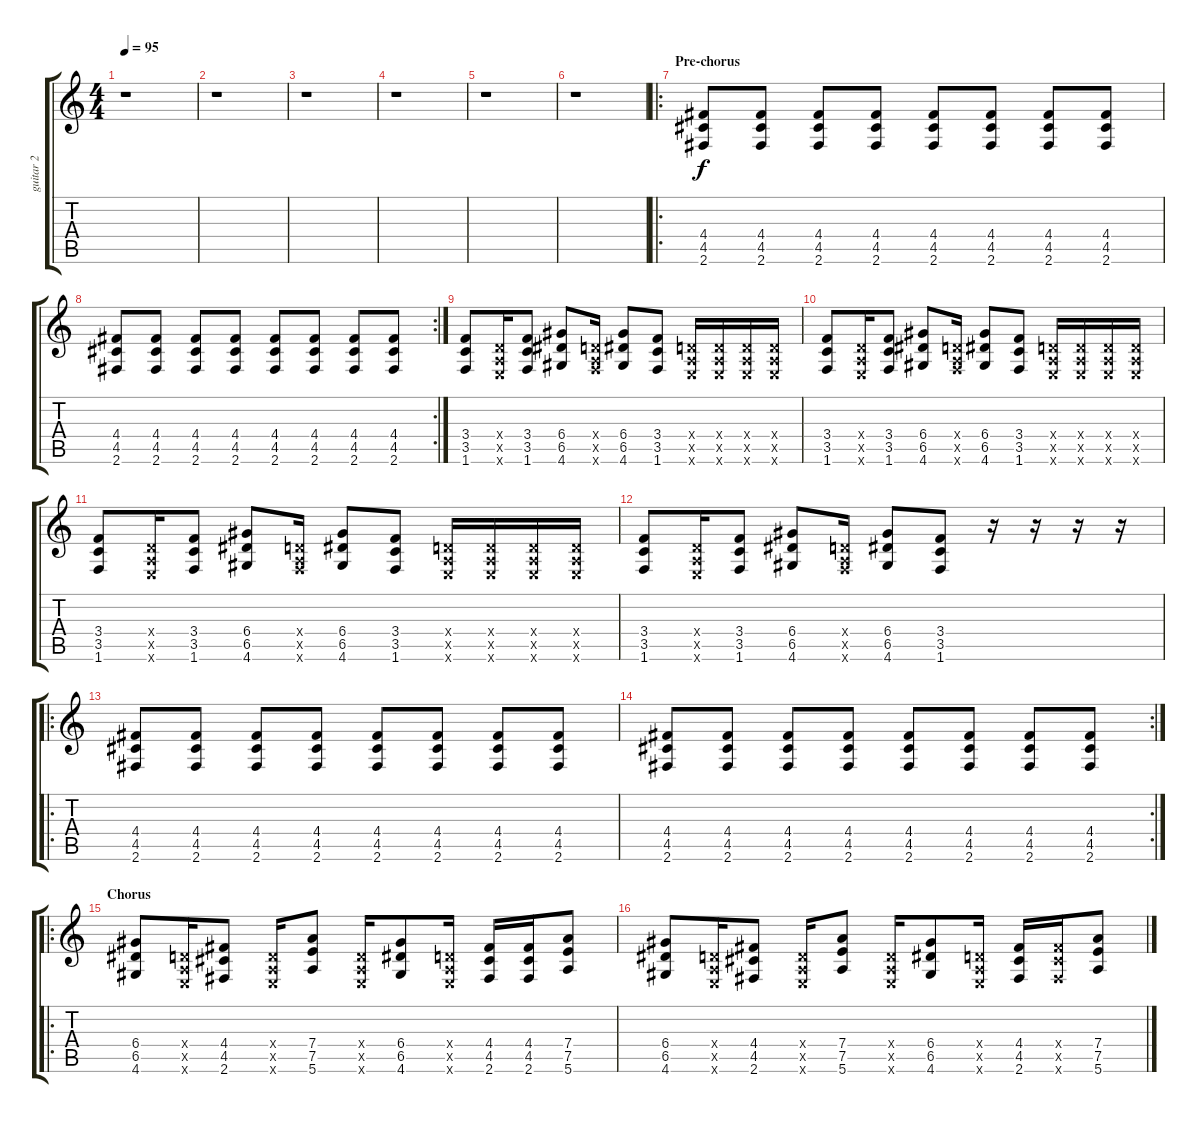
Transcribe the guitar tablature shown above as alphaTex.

\track ("guitar 2" "guitar 2") {instrument distortionguitar}
\staff {score tabs}
\tuning (E4 B3 G3 D3 A2 E2) {hide}
\ts (4 4)
\tempo 95
\clef g2
\ks c
r.1{dy f} |
r.1 |
r.1 |
r.1 |
r.1 |
r.1 |
\ro
\section ("" "Pre-chorus")
(4.4 4.5 2.6).8{volume 13} (4.4 4.5 2.6).8 (4.4 4.5 2.6).8 (4.4 4.5 2.6).8 (4.4 4.5 2.6).8 (4.4 4.5 2.6).8 (4.4 4.5 2.6).8 (4.4 4.5 2.6).8 |
\rc 2
(4.4 4.5 2.6).8 (4.4 4.5 2.6).8 (4.4 4.5 2.6).8 (4.4 4.5 2.6).8 (4.4 4.5 2.6).8 (4.4 4.5 2.6).8 (4.4 4.5 2.6).8 (4.4 4.5 2.6).8 |
(3.4 3.5 1.6).8 (0.4{x} 0.5{x} 0.6{x}).16 (3.4 3.5 1.6).8 (6.4 6.5 4.6).8 (0.4{x} 0.5{x} 1.6{x}).16 (6.4 6.5 4.6).8 (3.4 3.5 1.6).8 (0.4{x} 0.5{x} 0.6{x}).16 (0.4{x} 0.5{x} 0.6{x}).16 (0.4{x} 0.5{x} 0.6{x}).16 (0.4{x} 0.5{x} 0.6{x}).16 |
(3.4 3.5 1.6).8 (0.4{x} 0.5{x} 0.6{x}).16 (3.4 3.5 1.6).8 (6.4 6.5 4.6).8 (0.4{x} 0.5{x} 1.6{x}).16 (6.4 6.5 4.6).8 (3.4 3.5 1.6).8 (0.4{x} 0.5{x} 0.6{x}).16 (0.4{x} 0.5{x} 0.6{x}).16 (0.4{x} 0.5{x} 0.6{x}).16 (0.4{x} 0.5{x} 0.6{x}).16 |
(3.4 3.5 1.6).8 (0.4{x} 0.5{x} 0.6{x}).16 (3.4 3.5 1.6).8 (6.4 6.5 4.6).8 (0.4{x} 0.5{x} 1.6{x}).16 (6.4 6.5 4.6).8 (3.4 3.5 1.6).8 (0.4{x} 0.5{x} 0.6{x}).16 (0.4{x} 0.5{x} 0.6{x}).16 (0.4{x} 0.5{x} 0.6{x}).16 (0.4{x} 0.5{x} 0.6{x}).16 |
(3.4 3.5 1.6).8 (0.4{x} 0.5{x} 0.6{x}).16 (3.4 3.5 1.6).8 (6.4 6.5 4.6).8 (0.4{x} 0.5{x} 1.6{x}).16 (6.4 6.5 4.6).8 (3.4 3.5 1.6).8 r.16 r.16 r.16 r.16 |
\ro
(4.4 4.5 2.6).8 (4.4 4.5 2.6).8 (4.4 4.5 2.6).8 (4.4 4.5 2.6).8 (4.4 4.5 2.6).8 (4.4 4.5 2.6).8 (4.4 4.5 2.6).8 (4.4 4.5 2.6).8 |
\rc 2
(4.4 4.5 2.6).8 (4.4 4.5 2.6).8 (4.4 4.5 2.6).8 (4.4 4.5 2.6).8 (4.4 4.5 2.6).8 (4.4 4.5 2.6).8 (4.4 4.5 2.6).8 (4.4 4.5 2.6).8 |
\ro
\section ("" "Chorus")
(6.4 6.5 4.6).8 (0.4{x} 0.5{x} 0.6{x}).16 (4.4 4.5 2.6).8 (0.4{x} 0.5{x} 0.6{x}).16 (7.4 7.5 5.6).8 (0.4{x} 0.5{x} 0.6{x}).16 (6.4 6.5 4.6).8 (0.4{x} 0.5{x} 0.6{x}).16 (4.4 4.5 2.6).16 (4.4 4.5 2.6).16 (7.4 7.5 5.6).8 |
(6.4 6.5 4.6).8 (0.4{x} 0.5{x} 0.6{x}).16 (4.4 4.5 2.6).8 (0.4{x} 0.5{x} 0.6{x}).16 (7.4 7.5 5.6).8 (0.4{x} 0.5{x} 0.6{x}).16 (6.4 6.5 4.6).8 (0.4{x} 0.5{x} 0.6{x}).16 (4.4 4.5 2.6).16 (4.4{x} 4.5{x} 2.6{x}).16 (7.4 7.5 5.6).8
